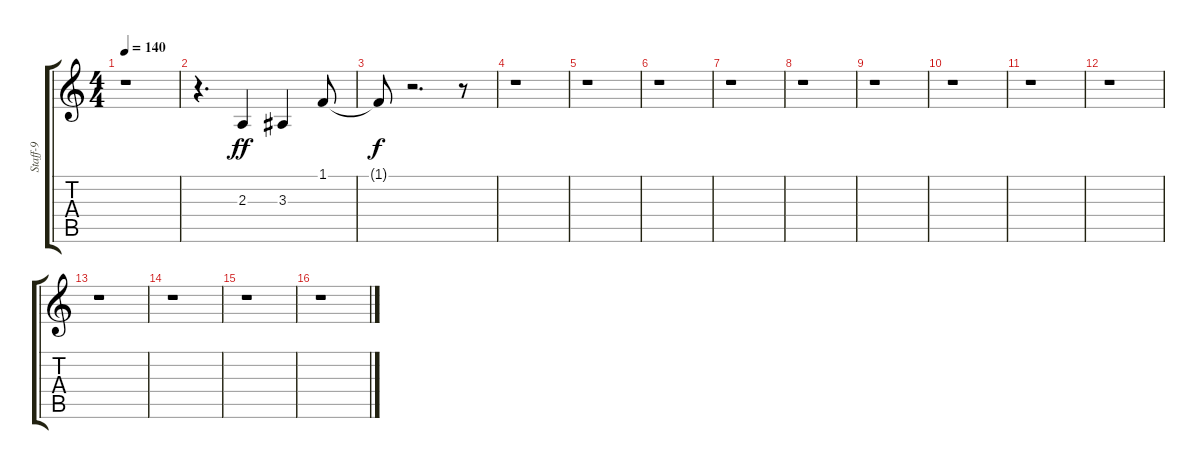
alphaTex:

\track ("Staff-9" "Staff-9") {instrument stringensemble1}
\staff {score tabs}
\tuning (E4 B3 G3 D3 A2 E2) {hide}
\ts (4 4)
\tempo 140
\clef g2
\ks c
r.1{dy ff} |
r.4{d} 2.3.4{volume 14} 3.3.4 1.1.8 |
1.1{t}.8{dy f} r.2{d} r.8 |
r.1 |
r.1 |
r.1 |
r.1 |
r.1 |
r.1 |
r.1 |
r.1 |
r.1 |
r.1 |
r.1 |
r.1 |
r.1
